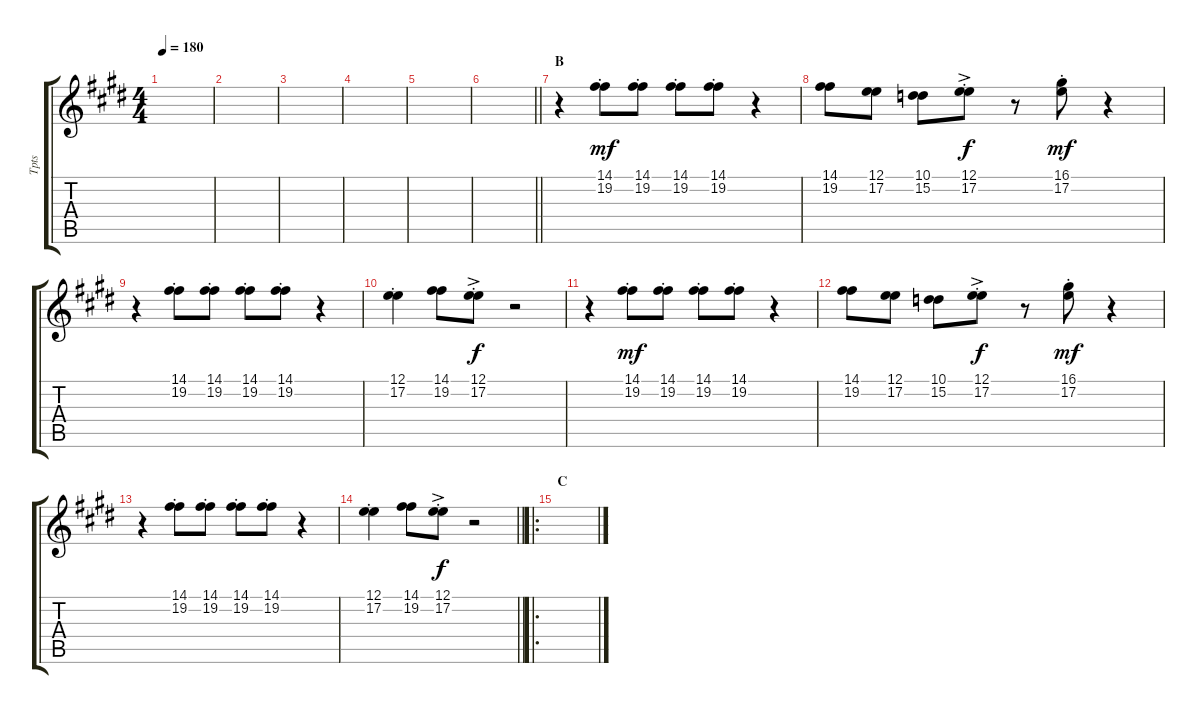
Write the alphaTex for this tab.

\track ("Tpts" "Tpts") {instrument trombone bank 255}
\staff {score tabs}
\tuning (E4 B3 G3 D3 A2 E2) {hide}
\ts (4 4)
\tempo 180
\clef g2
\ks e
|
|
|
|
|
\barLineRight lightlight
|
\section ("" "B")
r.4 (14.1{st} 19.2{st}).8{dy mf} (14.1{st} 19.2{st}).8 (14.1{st} 19.2{st}).8 (14.1{st} 19.2{st}).8 r.4 |
(14.1 19.2).8 (12.1 17.2).8 (10.1 15.2).8 (12.1{ac st} 17.2{ac st}).8{dy f} r.8 (16.1{st} 17.2{st}).8{dy mf} r.4 |
r.4 (14.1{st} 19.2{st}).8 (14.1{st} 19.2{st}).8 (14.1{st} 19.2{st}).8 (14.1{st} 19.2{st}).8 r.4 |
(12.1{st} 17.2{st}).4 (14.1 19.2).8 (12.1{ac st} 17.2{ac st}).8{dy f} r.2 |
r.4 (14.1{st} 19.2{st}).8{dy mf} (14.1{st} 19.2{st}).8 (14.1{st} 19.2{st}).8 (14.1{st} 19.2{st}).8 r.4 |
(14.1 19.2).8 (12.1 17.2).8 (10.1 15.2).8 (12.1{ac st} 17.2{ac st}).8{dy f} r.8 (16.1{st} 17.2{st}).8{dy mf} r.4 |
r.4 (14.1{st} 19.2{st}).8 (14.1{st} 19.2{st}).8 (14.1{st} 19.2{st}).8 (14.1{st} 19.2{st}).8 r.4 |
\barLineRight lightlight
(12.1{st} 17.2{st}).4 (14.1 19.2).8 (12.1{ac st} 17.2{ac st}).8{dy f} r.2 |
\ro
\section ("" "C")
